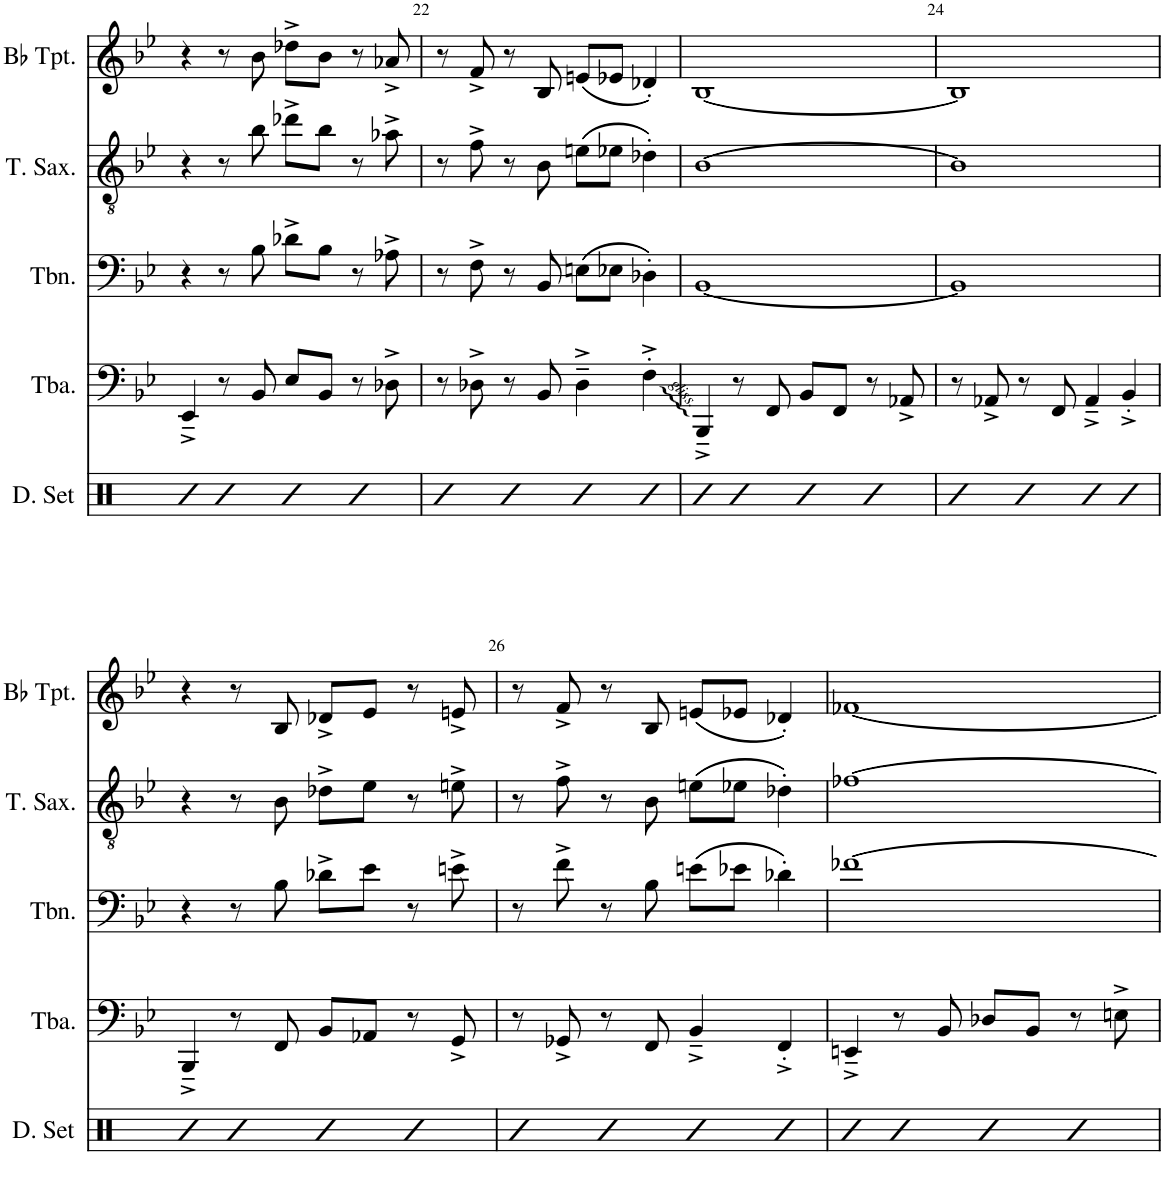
**kern	**kern	**kern	**kern	**kern	**kern	**kern
*part7	*part6	*part5	*part4	*part3	*part2	*part1
*staff7	*staff6	*staff5	*staff4	*staff3	*staff2	*staff1
*I"Drumset	*I"Tuba	*I"Trombone	*I"Trombone	*I"Tenor Saxophone	*I"Bb Trumpet	*I"Bb Trumpet
*I'D. Set	*I'Tba.	*I'Tbn.	*I'Tbn.	*I'T. Sax.	*I'Bb Tpt.	*I'Bb Tpt.
!!LO:PB:g=z
*clefX	*clefF4	*clefF4	*clefF4	*clefGv2	*clefG2	*clefG2
*	*	*	*	*Trd8c14	*Trd1c2	*Trd1c2
*k[]	*k[b-e-]	*k[b-e-]	*k[b-e-]	*k[b-e-]	*k[b-e-]	*k[b-e-]
*M4/4	*M4/4	*M4/4	*M4/4	*M4/4	*M4/4	*M4/4
=21	=21	=21	=21	=21	=21	=21
4R	4EE-~^/	4r	4r	4r	4r	4r
4R	8r	8r	8r	8r	8r	8r
.	8BB-/	8B-	8B-\	8b-\	8b-\	8b-
4R	8E-/L	8d-X^\L	8d-X^\L	8dd-X^\L	8dd-X^\L	8dd-X^\L
.	8BB-/J	8B-\J	8B-\J	8b-\J	8b-\J	8b-\J
4R	8r	8r	8r	8r	8r	8r
.	8D-X^\	8A-X^	8A-X^\	8a-X^\	8a-X^/	8a-X^
=22	=22	=22	=22	=22	=22	=22
4R	8r	8r	8r	8r	8r	8r
.	8D-X^\	8F^	8F^\	8f^\	8f^/	8f^
4R	8r	8r	8r	8r	8r	8r
.	8BB-/	8BB-	8BB-/	8B-\	8B-/	8B-
4R	4D-~^\	(8En\L	(8En\L	(8en\L	(8en/L	(8en/L
.	.	8E-X\J	8E-X\J	8e-X\J	8e-X/J	8e-X/J
4R	4F'^\	4D-X')	4D-X'\)	4d-X'\)	4d-X'/)	4d-X')
=23	=23	=23	=23	=23	=23	=23
4R	4BBB-~^/	[1BB-	[1BB-	[1B-	[1B-	[1B-
4R	8r	.	.	.	.	.
.	8FF/	.	.	.	.	.
4R	8BB-/L	.	.	.	.	.
.	8FF/J	.	.	.	.	.
4R	8r	.	.	.	.	.
.	8AA-X^/	.	.	.	.	.
=24	=24	=24	=24	=24	=24	=24
4R	8r	1BB-]	1BB-]	1B-]	1B-]	1B-]
.	8AA-X^/	.	.	.	.	.
4R	8r	.	.	.	.	.
.	8FF/	.	.	.	.	.
4R	4AA-~^/	.	.	.	.	.
4R	4BB-'^/	.	.	.	.	.
!!LO:LB:g=z
=25	=25	=25	=25	=25	=25	=25
4R	4BBB-~^/	4r	4r	4r	4r	4r
4R	8r	8r	8r	8r	8r	8r
.	8FF/	8BB-	8B-\	8B-\	8B-/	8B-
4R	8BB-/L	8D-X^\L	8d-X^\L	8d-X^\L	8d-X^/L	8d-X^/L
.	8AA-X/J	8E-\J	8e-\J	8e-\J	8e-/J	8e-/J
4R	8r	8r	8r	8r	8r	8r
.	8GG^/	8En^	8en^\	8en^\	8en^/	8en^
=26	=26	=26	=26	=26	=26	=26
4R	8r	8r	8r	8r	8r	8r
.	8GG-X^/	8F^	8f^\	8f^\	8f^/	8f^
4R	8r	8r	8r	8r	8r	8r
.	8FF/	8BB-	8B-\	8B-\	8B-/	8B-
4R	4BB-~^/	(8En\L	(8en\L	(8en\L	(8en/L	(8en/L
.	.	8E-X\J	8e-X\J	8e-X\J	8e-X/J	8e-X/J
4R	4FF'^/	4D-X')	4d-X'\)	4d-X'\)	4d-X'/)	4d-X')
=27	=27	=27	=27	=27	=27	=27
4R	4EEn~^/	[1F-X	[1f-X	[1f-X	[1f-X	[1f-X
4R	8r	.	.	.	.	.
.	8BB-/	.	.	.	.	.
4R	8D-X/L	.	.	.	.	.
.	8BB-/J	.	.	.	.	.
4R	8r	.	.	.	.	.
.	8En^\	.	.	.	.	.
=	=	=	=	=	=	=
*-	*-	*-	*-	*-	*-	*-
